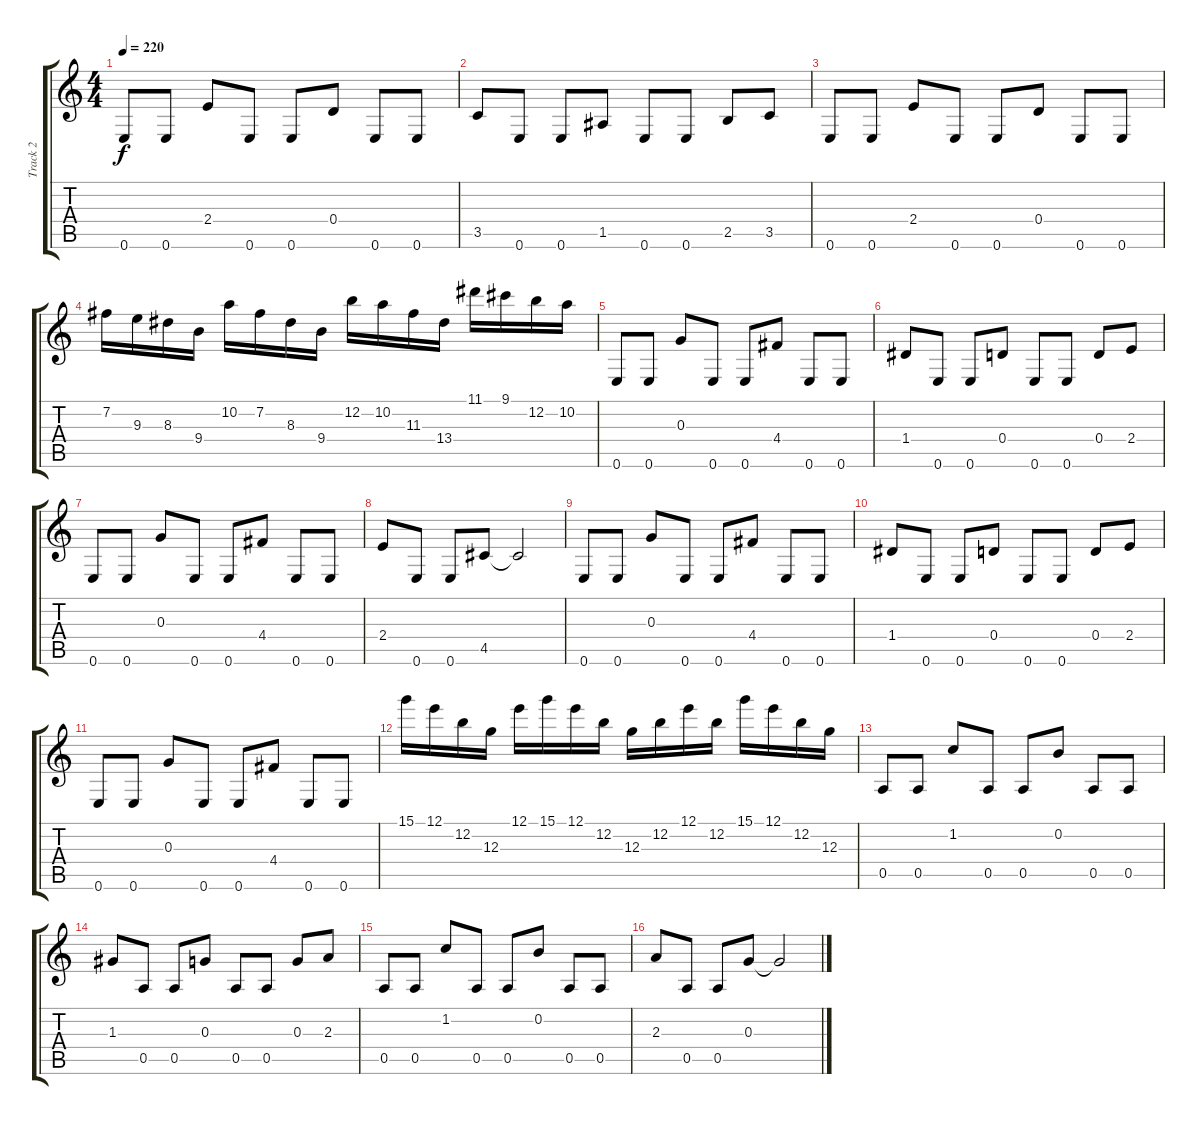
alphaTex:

\track ("Track 2" "Track 2") {instrument overdrivenguitar}
\staff {score tabs}
\tuning (E4 B3 G3 D3 A2 E2) {hide}
\ts (4 4)
\tempo 220
\clef g2
\ks c
0.6.8{dy f} 0.6.8 2.4.8 0.6.8 0.6.8 0.4.8 0.6.8 0.6.8 |
3.5.8 0.6.8 0.6.8 1.5.8 0.6.8 0.6.8 2.5.8 3.5.8 |
0.6.8 0.6.8 2.4.8 0.6.8 0.6.8 0.4.8 0.6.8 0.6.8 |
7.2.16 9.3.16 8.3.16 9.4.16 10.2.16 7.2.16 8.3.16 9.4.16 12.2.16 10.2.16 11.3.16 13.4.16 11.1.16 9.1.16 12.2.16 10.2.16 |
0.6.8 0.6.8 0.3.8 0.6.8 0.6.8 4.4.8 0.6.8 0.6.8 |
1.4.8 0.6.8 0.6.8 0.4.8 0.6.8 0.6.8 0.4.8 2.4.8 |
0.6.8 0.6.8 0.3.8 0.6.8 0.6.8 4.4.8 0.6.8 0.6.8 |
2.4.8 0.6.8 0.6.8 4.5.8 4.5{t}.2 |
0.6.8 0.6.8 0.3.8 0.6.8 0.6.8 4.4.8 0.6.8 0.6.8 |
1.4.8 0.6.8 0.6.8 0.4.8 0.6.8 0.6.8 0.4.8 2.4.8 |
0.6.8 0.6.8 0.3.8 0.6.8 0.6.8 4.4.8 0.6.8 0.6.8 |
15.1.16 12.1.16 12.2.16 12.3.16 12.1.16 15.1.16 12.1.16 12.2.16 12.3.16 12.2.16 12.1.16 12.2.16 15.1.16 12.1.16 12.2.16 12.3.16 |
0.5.8 0.5.8 1.2.8 0.5.8 0.5.8 0.2.8 0.5.8 0.5.8 |
1.3.8 0.5.8 0.5.8 0.3.8 0.5.8 0.5.8 0.3.8 2.3.8 |
0.5.8 0.5.8 1.2.8 0.5.8 0.5.8 0.2.8 0.5.8 0.5.8 |
2.3.8 0.5.8 0.5.8 0.3.8 0.3{t}.2
